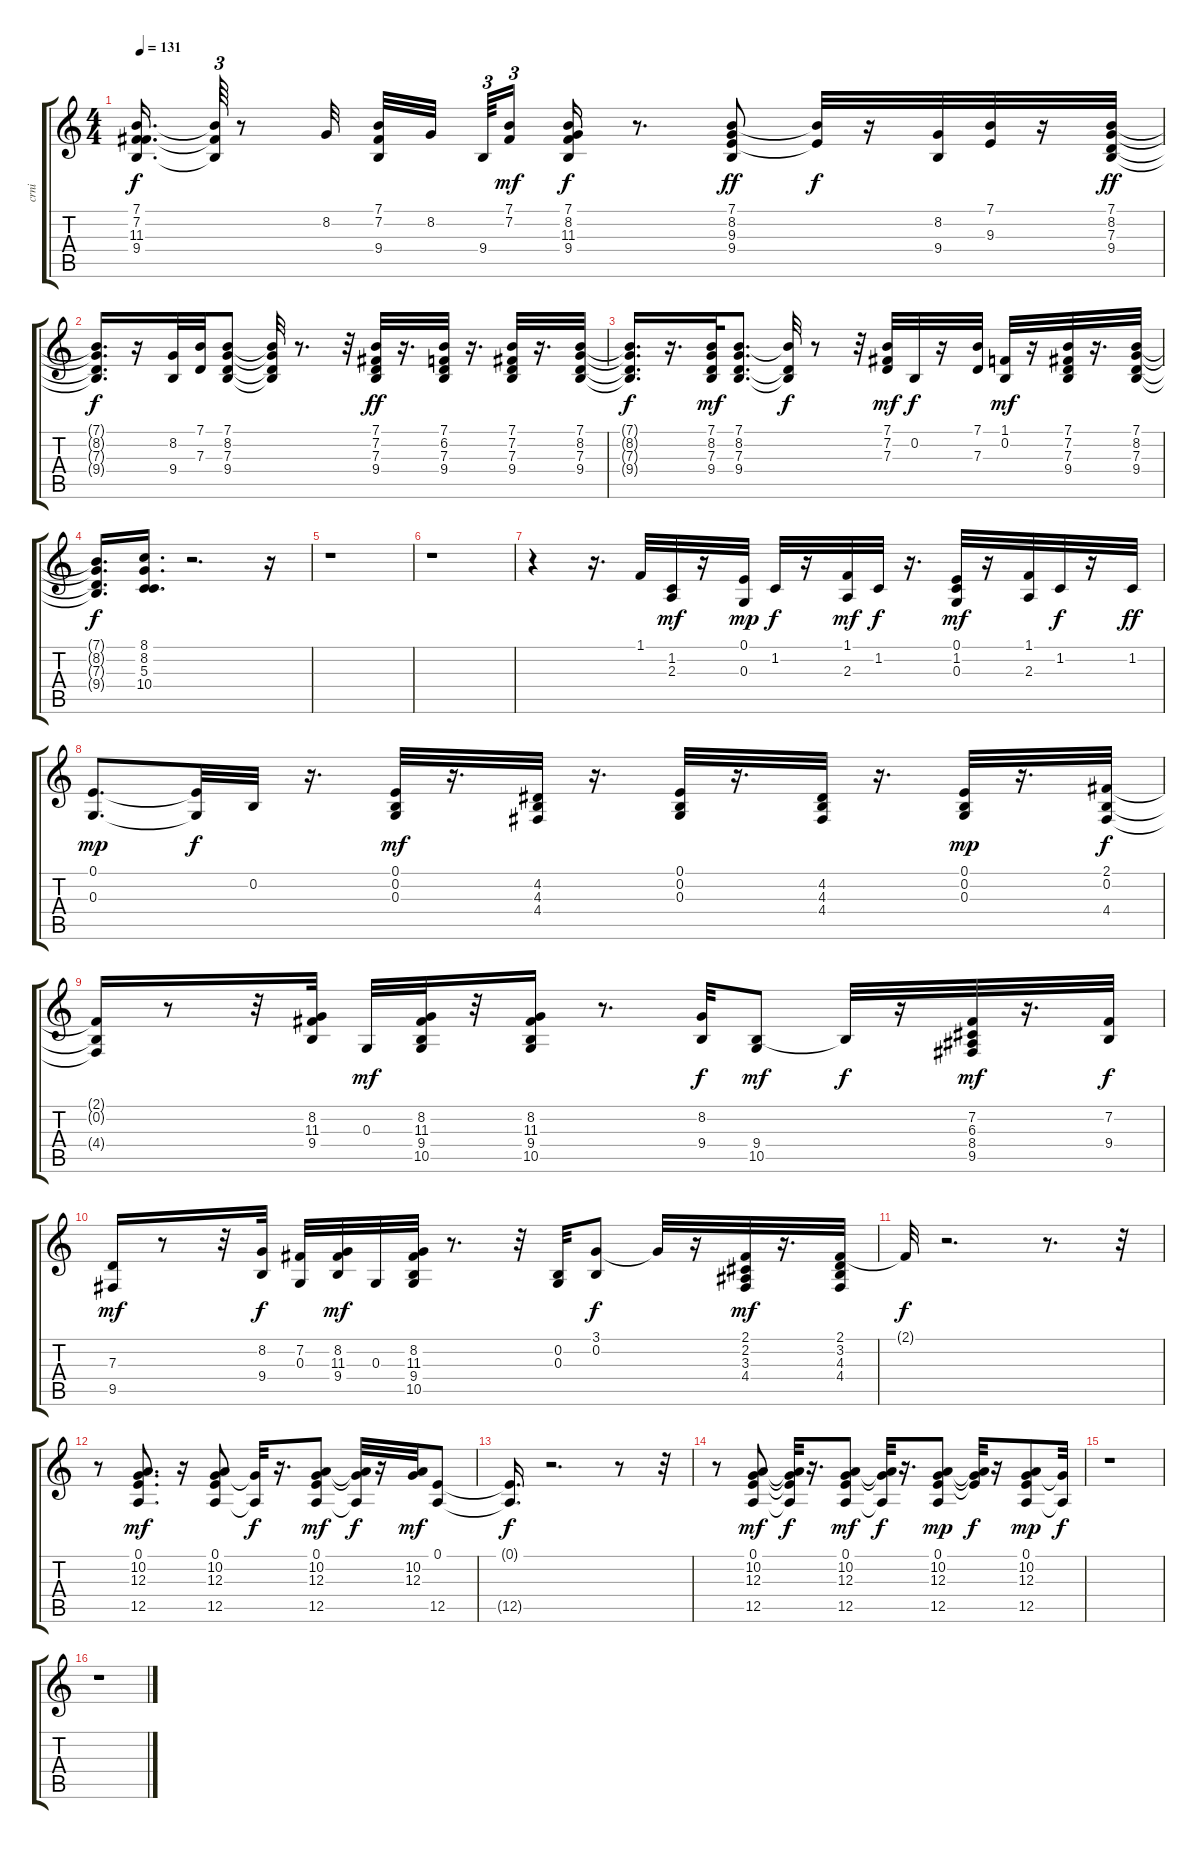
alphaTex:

\track ("crni" "crni") {instrument frenchhorn}
\staff {score tabs}
\tuning (E4 B3 G3 D3 A2 E2) {hide}
\ts (4 4)
\tempo 131
\clef g2
\ks c
(7.1{t} 7.2{t} 11.3{t} 9.4{t}).16{d dy f} (7.1{t} 11.3{t} 9.4{t}).64{tu (3 2)} r.8 8.2.32 (7.1 7.2 9.4).32 8.2.32 9.4.64{tu (3 2)} (7.1 7.2).16{tu (3 2) dy mf} (7.1 8.2 11.3 9.4).16{dy f} r.8{d} (7.1 8.2 9.3 9.4).8{dy ff} (7.1{t} 9.3{t}).32{dy f} r.16 (8.2 9.4).32 (7.1 9.3).32 r.16 (7.1 8.2 7.3 9.4).32{dy ff} |
(7.1{t} 8.2{t} 7.3{t} 9.4{t}).16{d dy f} r.16 (8.2 9.4).32 (7.1 7.3).32 (7.1 8.2 7.3 9.4).8 (7.1{t} 8.2{t} 7.3{t} 9.4{t}).32 r.8{d} r.32 (7.1 7.2 7.3 9.4).32{dy ff} r.16{d} (7.1 6.2 7.3 9.4).32 r.16{d} (7.1 7.2 7.3 9.4).32 r.16{d} (7.1 8.2 7.3 9.4).32 |
(7.1{t} 8.2{t} 7.3{t} 9.4{t}).16{d dy f} r.16{d} (7.1 8.2 7.3 9.4).32{dy mf} (7.1 8.2 7.3 9.4).8{d} (7.1{t} 7.3{t} 9.4{t}).32{dy f} r.8 r.32 (7.1 7.2 7.3).32{dy mf} 0.2.32{dy f} r.16 (7.1 7.3).32 (1.1 0.2).32{dy mf} r.16 (7.1 7.2 7.3 9.4).32 r.16{d} (7.1 8.2 7.3 9.4).32 |
(7.1{t} 8.2{t} 7.3{t} 9.4{t}).16{d dy f} (8.1 8.2 5.3 10.4).16{d} r.2{d} r.16 |
r.1 |
r.1 |
r.4 r.16{d} 1.1.32 (1.2 2.3).32{dy mf} r.16 (0.1 0.3).32{dy mp} 1.2.32{dy f} r.16 (1.1 2.3).32{dy mf} 1.2.32{dy f} r.16{d} (0.1 1.2 0.3).32{dy mf} r.16 (1.1 2.3).32 1.2.32{dy f} r.16 1.2.32{dy ff} |
(0.1 0.3).8{d dy mp} (0.1{t} 0.3{t}).32{dy f} 0.2.32 r.16{d} (0.1 0.2 0.3).32{dy mf} r.16{d} (4.2 4.3 4.4).32 r.16{d} (0.1 0.2 0.3).32 r.16{d} (4.2 4.3 4.4).32 r.16{d} (0.1 0.2 0.3).32{dy mp} r.16{d} (2.1 0.2 4.4).32{dy f} |
(2.1{t} 0.2{t} 4.4{t}).16 r.8 r.32 (8.2 11.3 9.4).32 0.3.32{dy mf} (8.2 11.3 9.4 10.5).32 r.32 (8.2 11.3 9.4 10.5).16 r.8{d} (8.2 9.4).32{dy f} (9.4 10.5).8{dy mf} 9.4{t}.32{dy f} r.16 (7.2 6.3 8.4 9.5).32{dy mf} r.16{d} (7.2 9.4).32{dy f} |
(7.3 9.5).16{dy mf} r.8 r.32 (8.2 9.4).32{dy f} (7.2 0.3).32 (8.2 11.3 9.4).32{dy mf} 0.3.32 (8.2 11.3 9.4 10.5).32 r.8{d} r.32 (0.2 0.3).32 (3.1 0.2).8{dy f} 3.1{t}.32 r.16 (2.1 2.2 3.3 4.4).32{dy mf} r.16{d} (2.1 3.2 4.3 4.4).32 |
2.1{t}.32{dy f} r.2{d} r.8{d} r.32 |
r.8 (0.1 10.2 12.3 12.5).8{d dy mf} r.16 (0.1 10.2 12.3 12.5).8 (12.3{t} 12.5{t}).32{dy f} r.16{d} (0.1 10.2 12.3 12.5).8{dy mf} (10.2{t} 12.3{t} 12.5{t}).32{dy f} r.16 (10.2 12.3).32{dy mf} (0.1 12.5).8 |
(0.1{t} 12.5{t}).16{d dy f} r.2{d} r.8 r.32 |
r.8 (0.1 10.2 12.3 12.5).8{dy mf} (0.1{t} 10.2{t} 12.3{t} 12.5{t}).32{dy f} r.16{d} (0.1 10.2 12.3 12.5).8{dy mf} (10.2{t} 12.3{t} 12.5{t}).32{dy f} r.16{d} (0.1 10.2 12.3 12.5).8{dy mp} (0.1{t} 10.2{t} 12.3{t}).32{dy f} r.16 (0.1 10.2 12.3 12.5).8{dy mp} (12.3{t} 12.5{t}).32{dy f} |
r.1 |
r.1
